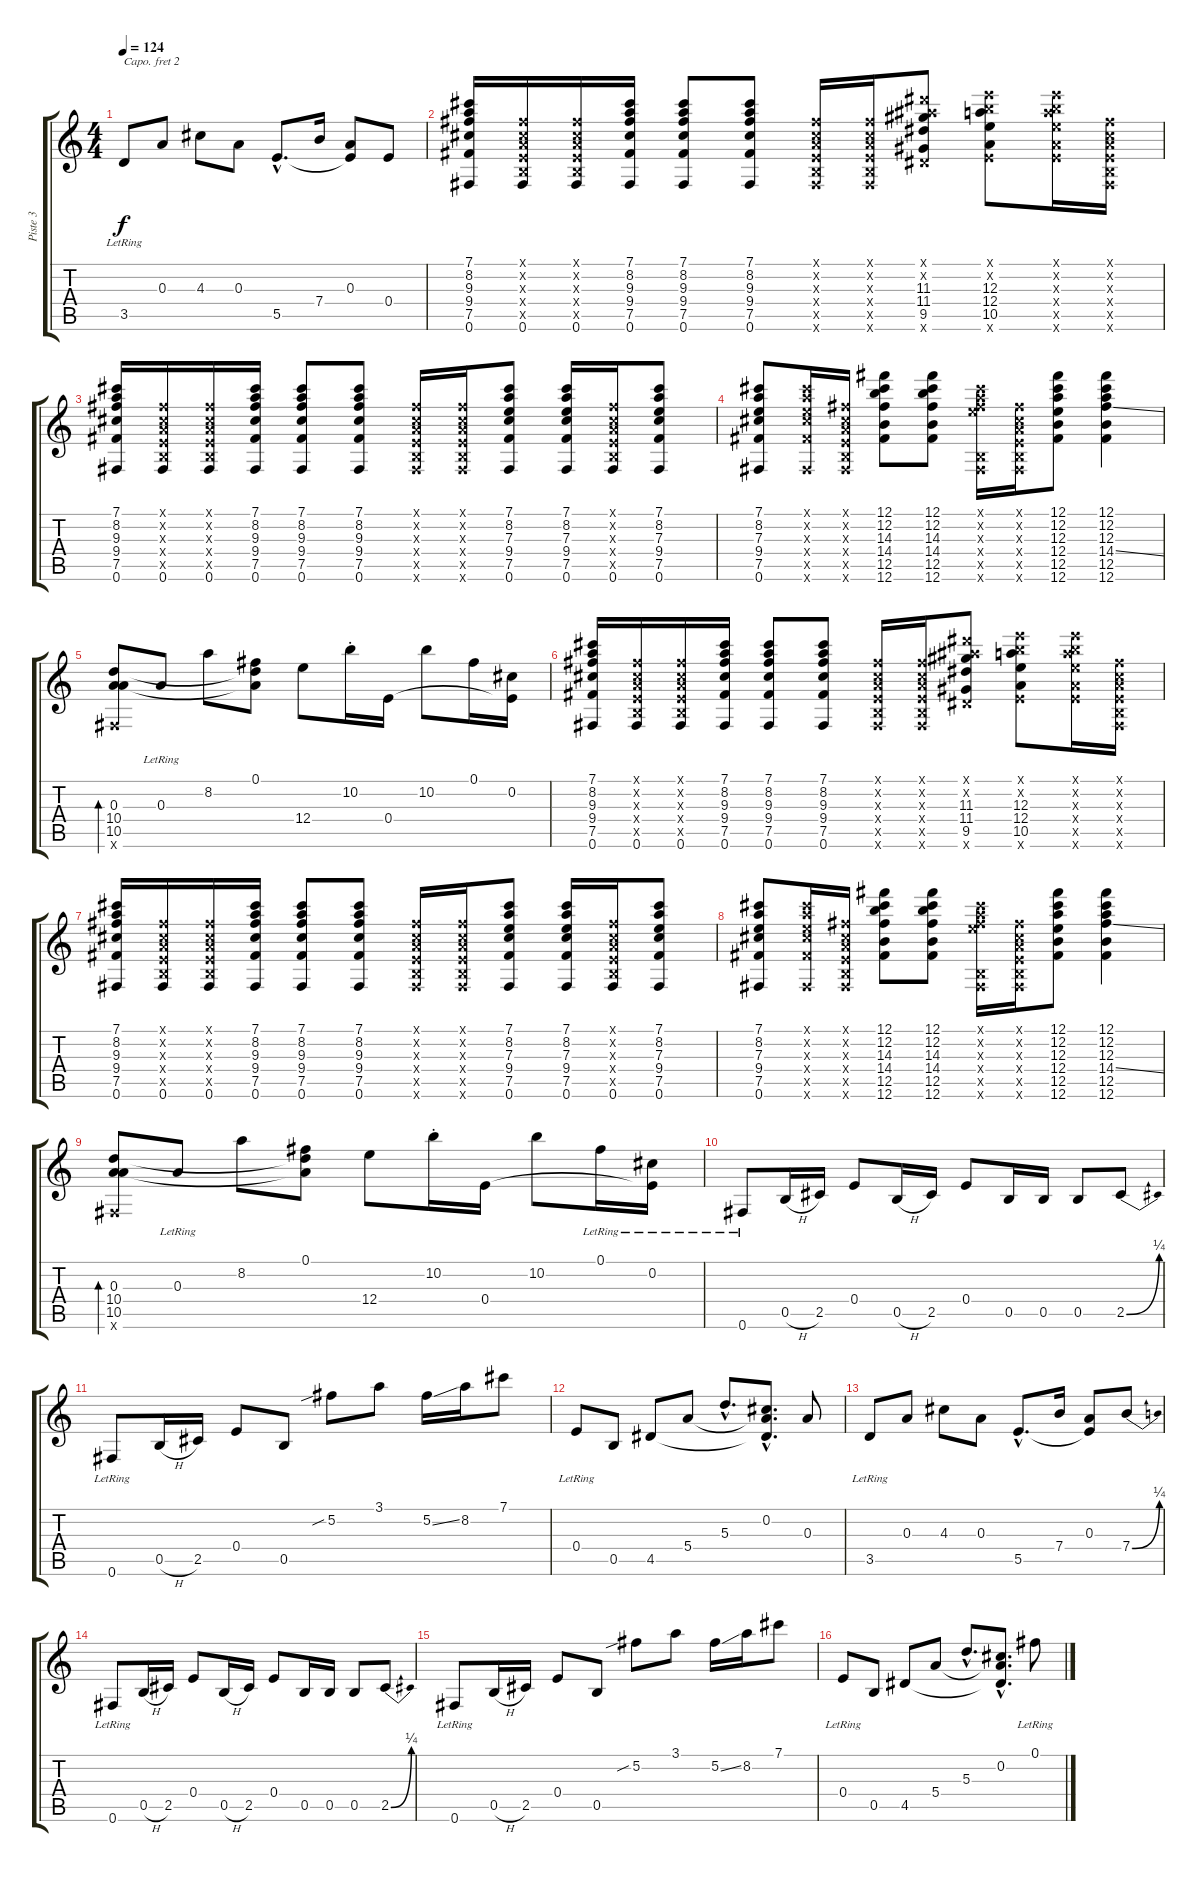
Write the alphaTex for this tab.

\track ("Piste 3" "Piste 3") {instrument electricguitarclean}
\staff {score tabs}
\capo 2
\tuning (E4 B3 G3 D3 A2 E2) {hide}
\ts (4 4)
\tempo 124
\clef g2
\ks c
3.5{lr}.8{dy f} 0.3.8 4.3.8 0.3.8 5.5{hac}.8{d} 7.4.16 (0.3 5.5{t}).8 0.4.8 |
(7.1 8.2 9.3 9.4 7.5 0.6).16 (0.1{x} 0.2{x} 0.3{x} 0.4{x} 0.5{x} 0.6).16 (0.1{x} 0.2{x} 0.3{x} 0.4{x} 0.5{x} 0.6).16 (7.1 8.2 9.3 9.4 7.5 0.6).16 (7.1 8.2 9.3 9.4 7.5 0.6).8 (7.1 8.2 9.3 9.4 7.5 0.6).8 (0.1{x} 0.2{x} 0.3{x} 0.4{x} 0.5{x} 0.6{x}).16 (0.1{x} 0.2{x} 0.3{x} 0.4{x} 0.5{x} 0.6{x}).16 (9.1{x} 9.2{x} 11.3 11.4 9.5 9.6{x}).8 (10.1{x} 10.2{x} 12.3 12.4 10.5 10.6{x}).8 (10.1{x} 10.2{x} 12.3{x} 12.4{x} 10.5{x} 10.6{x}).16 (0.1{x} 0.2{x} 0.3{x} 0.4{x} 0.5{x} 0.6{x}).16 |
(7.1 8.2 9.3 9.4 7.5 0.6).16 (0.1{x} 0.2{x} 0.3{x} 0.4{x} 0.5{x} 0.6).16 (0.1{x} 0.2{x} 0.3{x} 0.4{x} 0.5{x} 0.6).16 (7.1 8.2 9.3 9.4 7.5 0.6).16 (7.1 8.2 9.3 9.4 7.5 0.6).8 (7.1 8.2 9.3 9.4 7.5 0.6).8 (0.1{x} 0.2{x} 0.3{x} 0.4{x} 0.5{x} 0.6{x}).16 (0.1{x} 0.2{x} 0.3{x} 0.4{x} 0.5{x} 0.6{x}).16 (7.1 8.2 7.3 9.4 7.5 0.6).8 (7.1 8.2 7.3 9.4 7.5 0.6).16 (0.1{x} 0.2{x} 0.3{x} 0.4{x} 0.5{x} 0.6).16 (7.1 8.2 7.3 9.4 7.5 0.6).8 |
(7.1 8.2 7.3 9.4 7.5 0.6).8 (7.1{x} 8.2{x} 7.3{x} 9.4{x} 7.5{x} 0.6{x}).16 (0.1{x} 0.2{x} 0.3{x} 0.4{x} 0.5{x} 0.6{x}).16 (12.1 12.2 14.3 14.4 12.5 12.6).8 (12.1 12.2 14.3 14.4 12.5 12.6).8 (0.1{x} 12.2{x} 12.3{x} 12.4{x} 0.5{x} 0.6{x}).16 (0.1{x} 0.2{x} 0.3{x} 0.4{x} 0.5{x} 0.6{x}).16 (12.1 12.2 12.3 12.4 12.5 12.6).8 (12.1 12.2 12.3 14.4{ss} 12.5 12.6).4 |
(0.3 10.4 10.5 0.6{x}).8{bd 240} 0.3{lr}.8 8.2.8 (0.1 10.4{t} 10.5{t}).8 12.4.8 10.2{st}.16 0.4.16 10.2.8 0.1.16 (0.2 0.4{t}).16 |
(7.1 8.2 9.3 9.4 7.5 0.6).16 (0.1{x} 0.2{x} 0.3{x} 0.4{x} 0.5{x} 0.6).16 (0.1{x} 0.2{x} 0.3{x} 0.4{x} 0.5{x} 0.6).16 (7.1 8.2 9.3 9.4 7.5 0.6).16 (7.1 8.2 9.3 9.4 7.5 0.6).8 (7.1 8.2 9.3 9.4 7.5 0.6).8 (0.1{x} 0.2{x} 0.3{x} 0.4{x} 0.5{x} 0.6{x}).16 (0.1{x} 0.2{x} 0.3{x} 0.4{x} 0.5{x} 0.6{x}).16 (9.1{x} 9.2{x} 11.3 11.4 9.5 9.6{x}).8 (10.1{x} 10.2{x} 12.3 12.4 10.5 10.6{x}).8 (10.1{x} 10.2{x} 12.3{x} 12.4{x} 10.5{x} 10.6{x}).16 (0.1{x} 0.2{x} 0.3{x} 0.4{x} 0.5{x} 0.6{x}).16 |
(7.1 8.2 9.3 9.4 7.5 0.6).16 (0.1{x} 0.2{x} 0.3{x} 0.4{x} 0.5{x} 0.6).16 (0.1{x} 0.2{x} 0.3{x} 0.4{x} 0.5{x} 0.6).16 (7.1 8.2 9.3 9.4 7.5 0.6).16 (7.1 8.2 9.3 9.4 7.5 0.6).8 (7.1 8.2 9.3 9.4 7.5 0.6).8 (0.1{x} 0.2{x} 0.3{x} 0.4{x} 0.5{x} 0.6{x}).16 (0.1{x} 0.2{x} 0.3{x} 0.4{x} 0.5{x} 0.6{x}).16 (7.1 8.2 7.3 9.4 7.5 0.6).8 (7.1 8.2 7.3 9.4 7.5 0.6).16 (0.1{x} 0.2{x} 0.3{x} 0.4{x} 0.5{x} 0.6).16 (7.1 8.2 7.3 9.4 7.5 0.6).8 |
(7.1 8.2 7.3 9.4 7.5 0.6).8 (7.1{x} 8.2{x} 7.3{x} 9.4{x} 7.5{x} 0.6{x}).16 (0.1{x} 0.2{x} 0.3{x} 0.4{x} 0.5{x} 0.6{x}).16 (12.1 12.2 14.3 14.4 12.5 12.6).8 (12.1 12.2 14.3 14.4 12.5 12.6).8 (0.1{x} 12.2{x} 12.3{x} 12.4{x} 0.5{x} 0.6{x}).16 (0.1{x} 0.2{x} 0.3{x} 0.4{x} 0.5{x} 0.6{x}).16 (12.1 12.2 12.3 12.4 12.5 12.6).8 (12.1 12.2 12.3 14.4{ss} 12.5 12.6).4 |
(0.3 10.4 10.5 0.6{x}).8{bd 240} 0.3{lr}.8 8.2.8 (0.1 10.4{t} 10.5{t}).8 12.4.8 10.2{st}.16 0.4.16 10.2.8 0.1{lr}.16 (0.2{lr} 0.4{t}).16 |
0.6{lr}.8 0.5{h}.16 2.5.16 0.4.8 0.5{h}.16 2.5.16 0.4.8 0.5.16 0.5.16 0.5.8 2.5{be (bend 0 0 60 1)}.8 |
0.6{lr}.8 0.5{h}.16 2.5.16 0.4.8 0.5.8 5.2{sib}.8 3.1.8 5.2{ss}.16 8.2.16 7.1.8 |
0.4{lr}.8 0.5.8 4.5.8 5.4.8 5.3{hac}.8{d} (0.2{hac} 5.4{hac t} 4.5{hac t}).8{d} 0.3.8 |
3.5{lr}.8 0.3.8 4.3.8 0.3.8 5.5{hac}.8{d} 7.4.16 (0.3 5.5{t}).8 7.4{be (bend 0 0 60 1)}.8 |
0.6{lr}.8 0.5{h}.16 2.5.16 0.4.8 0.5{h}.16 2.5.16 0.4.8 0.5.16 0.5.16 0.5.8 2.5{be (bend 0 0 60 1)}.8 |
0.6{lr}.8 0.5{h}.16 2.5.16 0.4.8 0.5.8 5.2{sib}.8 3.1.8 5.2{ss}.16 8.2.16 7.1.8 |
0.4{lr}.8 0.5.8 4.5.8 5.4.8 5.3{hac}.8{d} (0.2{hac} 5.4{hac t} 4.5{hac t}).8{d} 0.1{lr}.8
